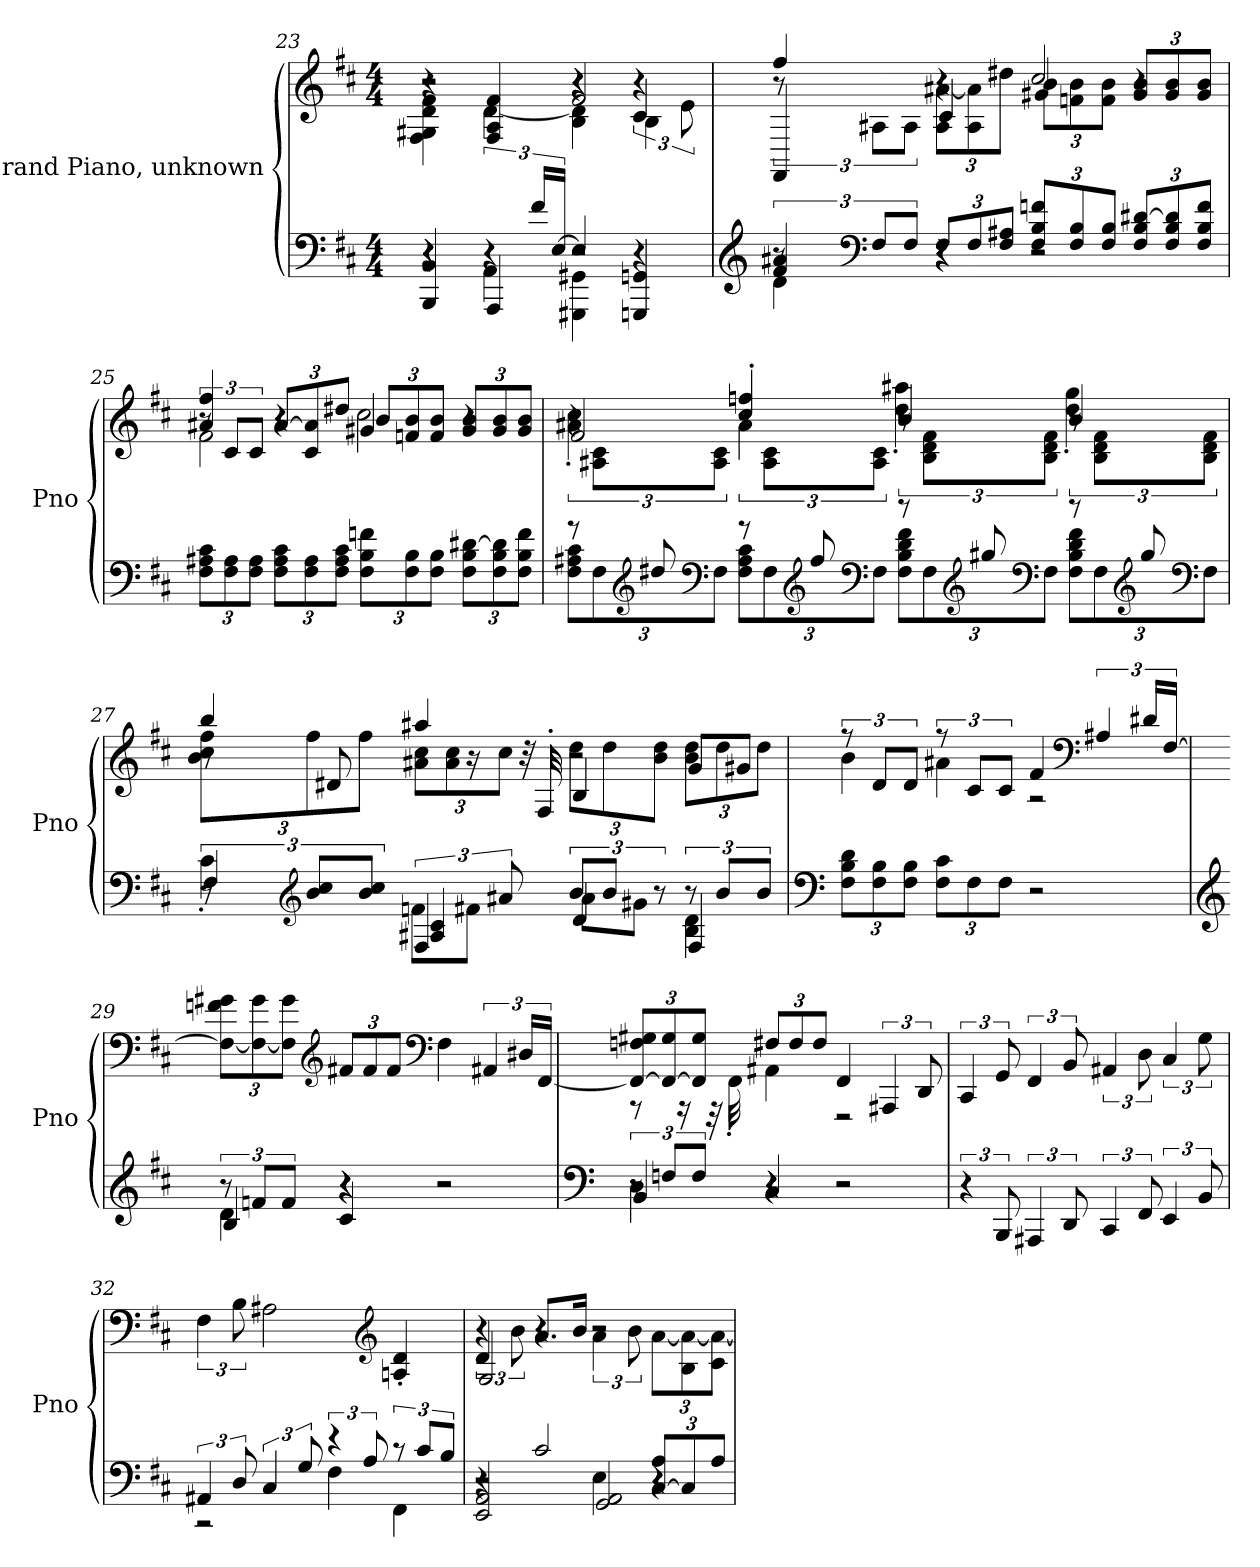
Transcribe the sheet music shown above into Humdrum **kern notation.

**kern	**kern
*part1	*part1
*staff2	*staff1
*I"Grand Piano, unknown	*
*I'Pno	*
!!LO:LB:g=z
*clefF4	*clefG2
*k[f#c#]	*k[f#c#]
*M4/4	*M4/4
=23	=23
*^	*^
*	*^	*	*^
*	*	*	*	*	*^
4BBB/ 4BB/	4r	4r	2r	4F#\ 4G#X\ 4d\ 4f#\	4r	2r
6r	4AA\	4AAA/	.	[4d\	4F#/ 4A/ 4f#/	.
24f#/LL	.	.	.	.	.	.
[24E/JJ	.	.	.	.	.	.
4E/]	4GGG#X\ 4GG#X\	2r	2f#/	4B\ 4d\]	4r	4r
4GGGn/ 4GGn/	4r	.	.	6r	4c#/	4B\
.	.	.	.	12e\	.	.
*	*	*	*v	*v	*v	*v
=24	=24	=24	=24
*clefG2	*	*	*
*	*	*	*^
*	*	*	*	*^
4f#/ 4a#X/	4d\	12r	4ff#/	12r	4FF#/
*clefF4	*	*	*	*	*
.	.	12F#/L	.	12A#X\L	.
.	.	12F#/J	.	12A#\J	.
*	*	*Xbrackettup	*	*Xbrackettup	*
4r	4r	12F#/L	4r	12A#\ [12a#X\L	4c#/
.	.	12F#/	.	12A#\ 12a#\]	.
.	.	12F#/ 12A#X/J	.	12dd#X\J	.
2r	2r	12F#/ 12B/ 12fn/L	2cc#/	12b\L	4g#X/
.	.	12F#/ 12B/	.	12fn\ 12b\	.
.	.	12F#/ 12B/J	.	12f\ 12b\J	.
.	.	12F#/ 12B/ [12d#X/L	.	4r	12g#/ 12b/L
.	.	12F#/ 12B/ 12d#/]	.	.	12g#/ 12b/
.	.	12F#/ 12B/ 12f/J	.	.	12g#/ 12b/J
*v	*v	*v	*	*	*
!!LO:LB:g=z	!!	!!
=25	=25	=25	=25
*	*	*	*brackettup
12F#\ 12A#X\ 12c#\L	4a#X/ 4ff#/	2f#\	12r
12F#\ 12A#\	.	.	12c#/L
12F#\ 12A#\J	.	.	12c#/J
*	*Xbrackettup	*	*
12F#\ 12A#\ 12c#\L	[12a#/L	.	4r
12F#\ 12A#\	12c#/ 12a#/]	.	.
12F#\ 12A#\ 12c#\J	12dd#X/J	.	.
12F#\ 12B\ 12fn\L	4g#X/	2cc#\	12b/L
12F#\ 12B\	.	.	12fn/ 12b/
12F#\ 12B\J	.	.	12f/ 12b/J
12F#\ 12B\ [12d#X\L	12g#/ 12b/L	.	4r
12F#\ 12B\ 12d#\]	12g#/ 12b/	.	.
12F#\ 12B\ 12f\J	12g#/ 12b/J	.	.
!!LO:LB:g=z
=26	=26	=26	=26
*^	*	*	*^
*	*	*	*	*	*brackettup
8r	12F#\ 12A#X\ 12c#\L	4r	4a#X\' 4cc#\'	2f#/	12r
.	12F#\	.	.	.	12A#X\ 12c#\L
*clefG2	*	*	*	*	*
8dd#X/	.	.	.	.	.
*clefF4	*	*	*	*	*
.	12F#\J	.	.	.	12A#\ 12c#\J
8r	12F#\ 12A#\ 12c#\L	4cc#/' 4ffn/'	12r	.	4a#\
.	12F#\	.	12A#\ 12c#\L	.	.
*clefG2	*	*	*	*	*
8ff#/	.	.	.	.	.
*clefF4	*	*	*	*	*
.	12F#\J	.	12A#\ 12c#\J	.	.
8r	12F#\ 12B\ 12d\ 12f#\L	4b/	4dd\' 4aa#X\'	2r	12r
.	12F#\	.	.	.	12B\ 12d\ 12f#\L
*clefG2	*	*	*	*	*
8gg#X/	.	.	.	.	.
*clefF4	*	*	*	*	*
.	12F#\J	.	.	.	12B\ 12d\ 12f#\J
8r	12F#\ 12B\ 12d\ 12f#\L	4b/	4dd\' 4gg\'	.	12r
.	12F#\	.	.	.	12B\ 12d\ 12f#\L
*clefG2	*	*	*	*	*
8gg#/	.	.	.	.	.
*clefF4	*	*	*	*	*
.	12F#\J	.	.	.	12B\ 12d\ 12f#\J
*v	*v	*	*	*	*
*	*	*v	*v	*v
!!LO:LB:g=z
=27	=27	=27
*brackettup	*	*Xbrackettup
*^	*	*^
*	*^	*	*	*
12r	4c#'\	4F#/	4bb/	12b\ 12cc#\ 12ff#\L	8r
*clefG2	*	*	*	*	*
12b/ 12cc#/L	.	.	.	12ff#\	.
.	.	.	.	.	8d#X/
12b/ 12cc#/J	.	.	.	12ff#\J	.
6F#/	8fn\L	4A#X/ 4c#/	4aa#X/	12a#X\ 12cc#\L	8r
.	.	.	.	12a#\ 12cc#\	.
.	8f#X\J	.	.	.	16r
12a#X/	.	.	.	12cc#\J	.
.	.	.	.	.	32r
.	.	.	.	.	32F#'/
12b/L	8a#\L	4d/	2r	12dd\L	4B/
12b/J	.	.	.	12dd\	.
.	8g#X\J	.	.	.	.
12r	.	.	.	12b\ 12dd\J	.
12r	4B\ 4d\	4F#/	.	12b\ 12dd\L	8g/L
12b/L	.	.	.	12dd\	.
.	.	.	.	.	8g#X/J
12b/J	.	.	.	12dd\J	.
*v	*v	*v	*	*	*
*	*v	*v	*v
=28	=28
*clefF4	*
*Xbrackettup	*brackettup
*	*^
12F#\ 12B\ 12d\L	12r	4b\
12F#\ 12B\	12d/L	.
12F#\ 12B\J	12d/J	.
12F#\ 12c#\L	12r	4a#X\
12F#\	12c#/L	.
12F#\J	12c#/J	.
2r	4f#/	2r
*	*clefF4	*
.	6A#X/	.
.	24d#X/LL	.
.	[24F#/JJ	.
*	*v	*v
!!LO:PB:g=z
=29	=29
*clefG2	*
*brackettup	*Xbrackettup
*^	*
*	*^	*
12r	4d\	4B/	12F#\_ 12fn\ 12g#X\L
12fn/L	.	.	12F#\_ 12g#\
12f/J	.	.	12F#\] 12g#\J
*	*	*	*clefG2
4c#/	4r	4r	12f#X/L
.	.	.	12f#/
.	.	.	12f#/J
*	*	*	*clefF4
2r	2r	2r	4F#\
*	*	*	*brackettup
.	.	.	6AA#X/
.	.	.	24D#X/LL
.	.	.	[24FF#/JJ
=30	=30	=30	=30
*clefF4	*	*	*
*	*	*	*Xbrackettup
*	*	*	*^
12r	4D\	4BB/	12FF#/_ 12Fn/ 12G#X/L	8r
12Fn/L	.	.	12FF#/_ 12G#/	.
.	.	.	.	16r
12F/J	.	.	12FF#/] 12G#/J	.
.	.	.	.	32r
.	.	.	.	32FF#'\
4C#/	4r	4r	12F#X/L	4AA#X\
.	.	.	12F#/	.
.	.	.	12F#/J	.
2r	2r	2r	4FF#/	2r
*	*	*	*brackettup	*
.	.	.	6AAA#X/	.
.	.	.	12DD/	.
*v	*v	*v	*	*
*	*v	*v
!!LO:LB:g=z
=31	=31
6r	6CC#/
12BBB/	12GG/
6AAA#X/	6FF#/
12DD/	12BB/
6CC#/	6AA#X/
12FF#/	12D\
6EE/	6C#/
12BB/	12G\
=32	=32
*^	*
6AA#X/	2r	6F#\
12D/	.	12B\
6C#/	.	2A#X\
12G/	.	.
6r	4F#\	.
12A/	.	.
*	*	*clefG2
12r	4FF#\	4An/' 4d/'
12c#/L	.	.
12B/J	.	.
=33	=33	=33
*	*^	*^
*	*	*	*	*^
4r	2r	2EE/ 2AA/	4d/	6r	2G/
.	.	.	.	12b\	.
2c#/	.	.	8.a/L	4r	.
.	.	.	16b/Jk	.	.
.	4E\	2GG/ 2AA/	2r	6a\	2r
.	.	.	.	12b\	.
*Xbrackettup	*	*	*	*Xbrackettup	*
[12C#/ 12A/L	4r	.	.	[12a\L	.
12C#/]	.	.	.	12B\ 12a\_	.
12A/J	.	.	.	12c#\ 12a\_J	.
*v	*v	*v	*	*	*
*	*v	*v	*v
=	=
*-	*-
